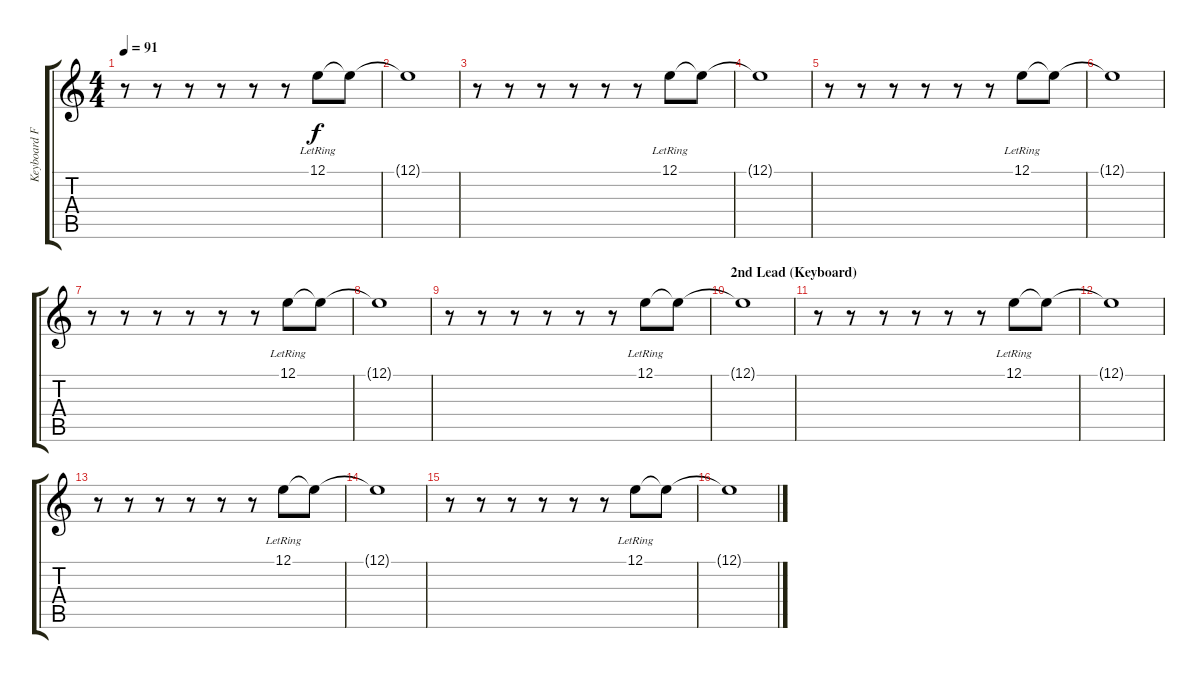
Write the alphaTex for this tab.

\track ("Keyboard FX (Erdem Tarabus)" "Keyboard F") {instrument reversecymbal}
\staff {score tabs}
\tuning (E4 B3 G3 D3 A2 E2) {hide}
\ts (4 4)
\tempo 91
\clef g2
\ks c
r.8{dy f} r.8 r.8 r.8 r.8 r.8 12.1{lr}.8 12.1{t}.8 |
12.1{t}.1 |
r.8 r.8 r.8 r.8 r.8 r.8 12.1{lr}.8 12.1{t}.8 |
12.1{t}.1 |
r.8 r.8 r.8 r.8 r.8 r.8 12.1{lr}.8 12.1{t}.8 |
12.1{t}.1 |
r.8 r.8 r.8 r.8 r.8 r.8 12.1{lr}.8 12.1{t}.8 |
12.1{t}.1 |
r.8 r.8 r.8 r.8 r.8 r.8 12.1{lr}.8 12.1{t}.8 |
\section ("" "2nd Lead (Keyboard)")
12.1{t}.1 |
r.8 r.8 r.8 r.8 r.8 r.8 12.1{lr}.8 12.1{t}.8 |
12.1{t}.1 |
r.8 r.8 r.8 r.8 r.8 r.8 12.1{lr}.8 12.1{t}.8 |
12.1{t}.1 |
r.8 r.8 r.8 r.8 r.8 r.8 12.1{lr}.8 12.1{t}.8 |
12.1{t}.1
